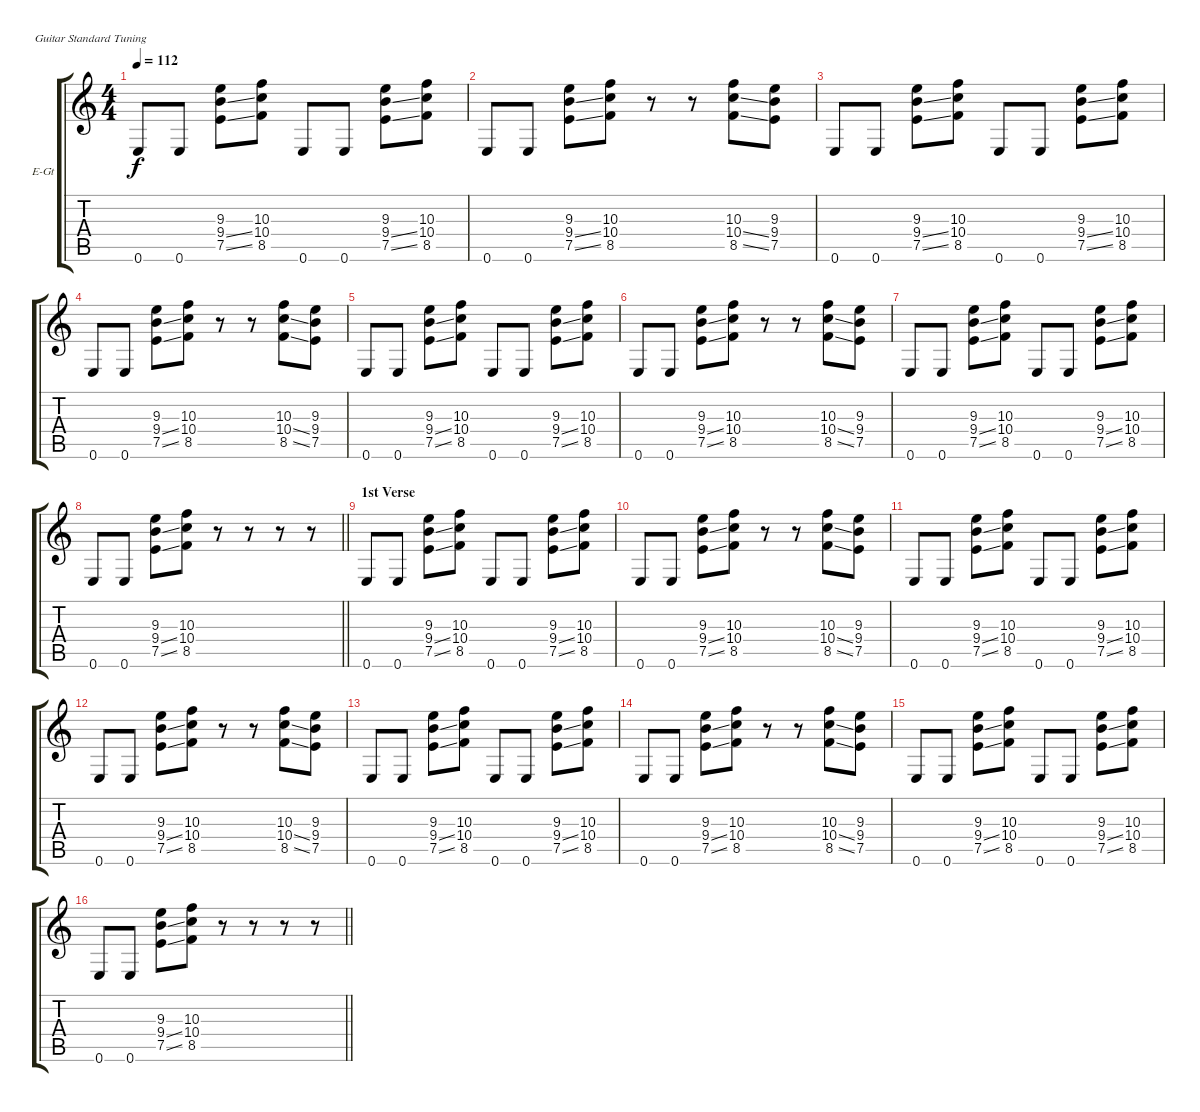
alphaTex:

\bracketExtendMode groupsimilarinstruments
\firstSystemTrackNameOrientation horizontal
\otherSystemsTrackNameOrientation horizontal
\track ("Guitar I" "E-Gt") {instrument distortionguitar}
\staff {score tabs}
\tuning (E4 B3 G3 D3 A2 E2)
\ts (4 4)
\tempo 112
\clef g2
\ks c
0.6.8{dy f} 0.6.8 (9.3 9.4{ss} 7.5{ss}).8 (10.3 10.4 8.5).8 0.6.8 0.6.8 (9.3 9.4{ss} 7.5{ss}).8 (10.3 10.4 8.5).8 |
0.6.8 0.6.8 (9.3 9.4{ss} 7.5{ss}).8 (10.3 10.4 8.5).8 r.8 r.8 (10.3 10.4{ss} 8.5{ss}).8 (9.3 9.4 7.5).8 |
0.6.8 0.6.8 (9.3 9.4{ss} 7.5{ss}).8 (10.3 10.4 8.5).8 0.6.8 0.6.8 (9.3 9.4{ss} 7.5{ss}).8 (10.3 10.4 8.5).8 |
0.6.8 0.6.8 (9.3 9.4{ss} 7.5{ss}).8 (10.3 10.4 8.5).8 r.8 r.8 (10.3 10.4{ss} 8.5{ss}).8 (9.3 9.4 7.5).8 |
0.6.8 0.6.8 (9.3 9.4{ss} 7.5{ss}).8 (10.3 10.4 8.5).8 0.6.8 0.6.8 (9.3 9.4{ss} 7.5{ss}).8 (10.3 10.4 8.5).8 |
0.6.8 0.6.8 (9.3 9.4{ss} 7.5{ss}).8 (10.3 10.4 8.5).8 r.8 r.8 (10.3 10.4{ss} 8.5{ss}).8 (9.3 9.4 7.5).8 |
0.6.8 0.6.8 (9.3 9.4{ss} 7.5{ss}).8 (10.3 10.4 8.5).8 0.6.8 0.6.8 (9.3 9.4{ss} 7.5{ss}).8 (10.3 10.4 8.5).8 |
\barLineRight lightlight
0.6.8 0.6.8 (9.3 9.4{ss} 7.5{ss}).8 (10.3 10.4 8.5).8 r.8 r.8 r.8 r.8 |
\section ("" "1st Verse")
0.6.8 0.6.8 (9.3 9.4{ss} 7.5{ss}).8 (10.3 10.4 8.5).8 0.6.8 0.6.8 (9.3 9.4{ss} 7.5{ss}).8 (10.3 10.4 8.5).8 |
0.6.8 0.6.8 (9.3 9.4{ss} 7.5{ss}).8 (10.3 10.4 8.5).8 r.8 r.8 (10.3 10.4{ss} 8.5{ss}).8 (9.3 9.4 7.5).8 |
0.6.8 0.6.8 (9.3 9.4{ss} 7.5{ss}).8 (10.3 10.4 8.5).8 0.6.8 0.6.8 (9.3 9.4{ss} 7.5{ss}).8 (10.3 10.4 8.5).8 |
0.6.8 0.6.8 (9.3 9.4{ss} 7.5{ss}).8 (10.3 10.4 8.5).8 r.8 r.8 (10.3 10.4{ss} 8.5{ss}).8 (9.3 9.4 7.5).8 |
0.6.8 0.6.8 (9.3 9.4{ss} 7.5{ss}).8 (10.3 10.4 8.5).8 0.6.8 0.6.8 (9.3 9.4{ss} 7.5{ss}).8 (10.3 10.4 8.5).8 |
0.6.8 0.6.8 (9.3 9.4{ss} 7.5{ss}).8 (10.3 10.4 8.5).8 r.8 r.8 (10.3 10.4{ss} 8.5{ss}).8 (9.3 9.4 7.5).8 |
0.6.8 0.6.8 (9.3 9.4{ss} 7.5{ss}).8 (10.3 10.4 8.5).8 0.6.8 0.6.8 (9.3 9.4{ss} 7.5{ss}).8 (10.3 10.4 8.5).8 |
\barLineRight lightlight
0.6.8 0.6.8 (9.3 9.4{ss} 7.5{ss}).8 (10.3 10.4 8.5).8 r.8 r.8 r.8 r.8
